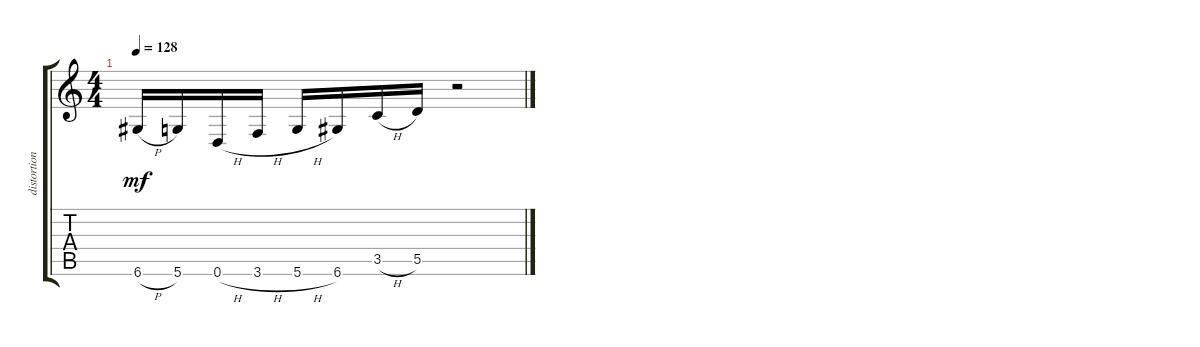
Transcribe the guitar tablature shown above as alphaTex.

\track ("distortion 1" "distortion") {instrument distortionguitar}
\staff {score tabs}
\tuning (E4 B3 G3 D3 A2 D2) {hide}
\ts (4 4)
\tempo 128
\clef g2
\ks c
6.6{h}.16{dy mf} 5.6.16 0.6{h}.16 3.6{h}.16 5.6{h}.16 6.6.16 3.5{h}.16 5.5.16 r.2
